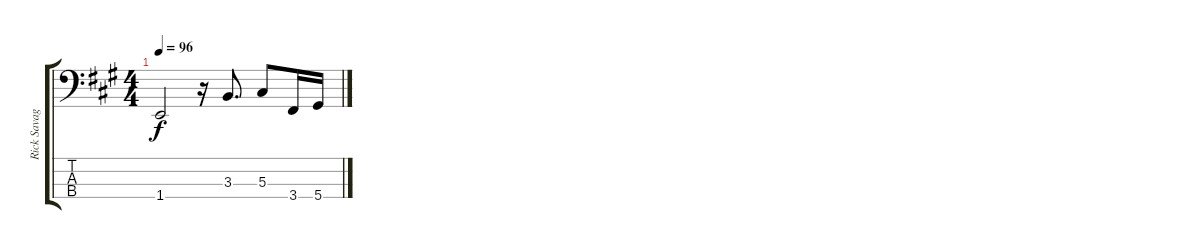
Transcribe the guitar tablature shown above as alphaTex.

\track ("Rick Savage" "Rick Savag") {instrument electricbassfinger}
\staff {score tabs}
\tuning (Gb2 Db2 Ab1 Eb1) {hide}
\ts (4 4)
\tempo 96
\clef f4
\ks a
1.4{t}.2{dy f} r.16 3.3.8{d} 5.3.8 3.4.16 5.4.16
